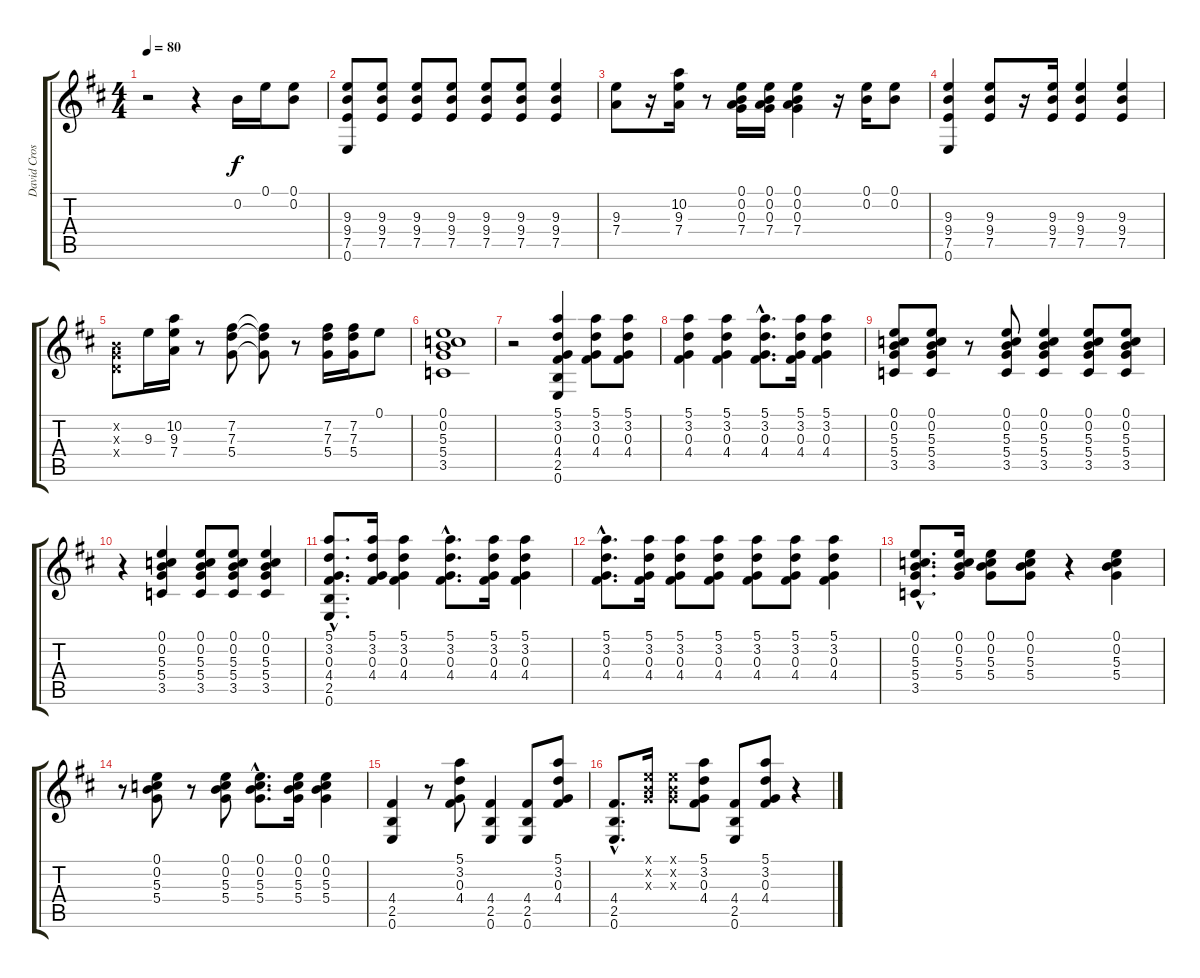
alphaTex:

\track ("David Crosby" "David Cros") {instrument overdrivenguitar}
\staff {score tabs}
\tuning (E4 B3 G3 D3 A2 E2) {hide}
\ts (4 4)
\tempo 80
\clef g2
\ks d
r.2{dy f} r.4 0.2.16 0.1.16 (0.1 0.2).8 |
(9.3 9.4 7.5 0.6).8 (9.3 9.4 7.5).8 (9.3 9.4 7.5).8 (9.3 9.4 7.5).8 (9.3 9.4 7.5).8 (9.3 9.4 7.5).8 (9.3 9.4 7.5).4 |
(9.3 7.4).8 r.16 (10.2 9.3 7.4).16 r.8 (0.1 0.2 0.3 7.4).16 (0.1 0.2 0.3 7.4).16 (0.1 0.2 0.3 7.4).4 r.16 (0.1 0.2).16 (0.1 0.2).8 |
(9.3 9.4 7.5 0.6).4 (9.3 9.4 7.5).8 r.16 (9.3 9.4 7.5).16 (9.3 9.4 7.5).4 (9.3 9.4 7.5).4 |
(0.2{x} 0.3{x} 0.4{x}).8 9.3.16 (10.2 9.3 7.4).16 r.8 (7.2 7.3 5.4).8 (7.2{t} 7.3{t} 5.4{t}).8 r.8 (7.2 7.3 5.4).16 (7.2 7.3 5.4).16 0.1.8 |
(0.1 0.2 5.3 5.4 3.5).1 |
r.2 (5.1 3.2 0.3 4.4 2.5 0.6).4 (5.1 3.2 0.3 4.4).8 (5.1 3.2 0.3 4.4).8 |
(5.1 3.2 0.3 4.4).4 (5.1 3.2 0.3 4.4).4 (5.1{hac} 3.2{hac} 0.3{hac} 4.4{hac}).8{d} (5.1 3.2 0.3 4.4).16 (5.1 3.2 0.3 4.4).4 |
(0.1 0.2 5.3 5.4 3.5).8 (0.1 0.2 5.3 5.4 3.5).8 r.8 (0.1 0.2 5.3 5.4 3.5).8 (0.1 0.2 5.3 5.4 3.5).4 (0.1 0.2 5.3 5.4 3.5).8 (0.1 0.2 5.3 5.4 3.5).8 |
r.4 (0.1 0.2 5.3 5.4 3.5).4 (0.1 0.2 5.3 5.4 3.5).8 (0.1 0.2 5.3 5.4 3.5).8 (0.1 0.2 5.3 5.4 3.5).4 |
(5.1{hac} 3.2{hac} 0.3{hac} 4.4{hac} 2.5{hac} 0.6{hac}).8{d} (5.1 3.2 0.3 4.4).16 (5.1 3.2 0.3 4.4).4 (5.1{hac} 3.2{hac} 0.3{hac} 4.4{hac}).8{d} (5.1 3.2 0.3 4.4).16 (5.1 3.2 0.3 4.4).4 |
(5.1{hac} 3.2{hac} 0.3{hac} 4.4{hac}).8{d} (5.1 3.2 0.3 4.4).16 (5.1 3.2 0.3 4.4).8 (5.1 3.2 0.3 4.4).8 (5.1 3.2 0.3 4.4).8 (5.1 3.2 0.3 4.4).8 (5.1 3.2 0.3 4.4).4 |
(0.1{hac} 0.2{hac} 5.3{hac} 5.4{hac} 3.5{hac}).8{d} (0.1 0.2 5.3 5.4).16 (0.1 0.2 5.3 5.4).8 (0.1 0.2 5.3 5.4).8 r.4 (0.1 0.2 5.3 5.4).4 |
r.8 (0.1 0.2 5.3 5.4).8 r.8 (0.1 0.2 5.3 5.4).8 (0.1{hac} 0.2{hac} 5.3{hac} 5.4{hac}).8{d} (0.1 0.2 5.3 5.4).16 (0.1 0.2 5.3 5.4).4 |
(4.4 2.5 0.6).4 r.8 (5.1 3.2 0.3 4.4).8 (4.4 2.5 0.6).4 (4.4 2.5 0.6).8 (5.1 3.2 0.3 4.4).8 |
(4.4{hac} 2.5{hac} 0.6{hac}).8{d} (0.1{x} 0.2{x} 0.3{x}).16 (0.1{x} 0.2{x} 0.3{x}).8 (5.1 3.2 0.3 4.4).8 (4.4 2.5 0.6).8 (5.1 3.2 0.3 4.4).8 r.4
